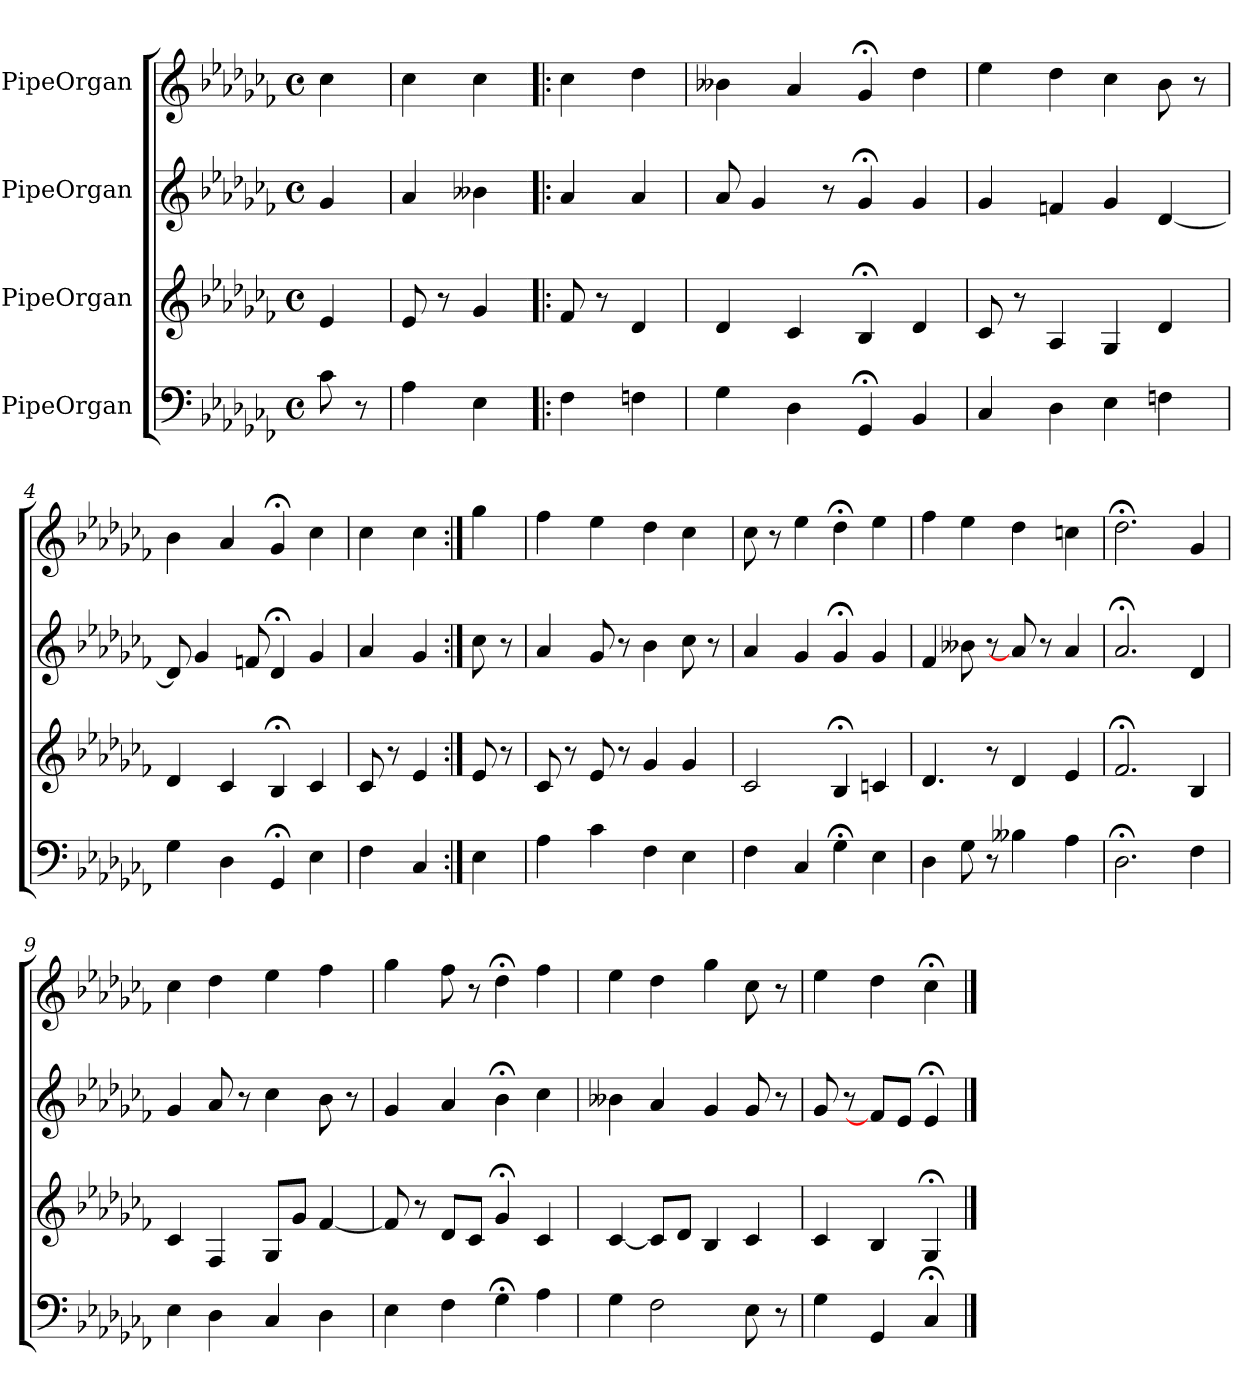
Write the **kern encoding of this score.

**kern	**kern	**kern	**kern
*part4	*part3	*part2	*part1
*staff4	*staff3	*staff2	*staff1
*I"PipeOrgan	*I"PipeOrgan	*I"PipeOrgan	*I"PipeOrgan
*k[b-e-a-d-g-c-f-]	*k[b-e-a-d-g-c-f-]	*k[b-e-a-d-g-c-f-]	*k[b-e-a-d-g-c-f-]
*C-:	*C-:	*C-:	*C-:
*M4/4	*M4/4	*M4/4	*M4/4
*met(c)	*met(c)	*met(c)	*met(c)
*MM60	*MM60	*MM60	*MM60
=	=	=	=
8c-	4e-	4g-	4cc-
8r	.	.	.
=1	=1	=1	=1
4A-	8e-	4a-	4cc-
.	8r	.	.
4E-	4g-	4b--X	4cc-
=!|:	=!|:	=!|:	=!|:
4F-	8f-	4a-	4cc-
.	8r	.	.
4Fn	4d-	4a-	4dd-
=2	=2	=2	=2
4G-	4d-	8a-	4b--X
.	.	4g-	.
4D-	4c-	.	4a-
.	.	8r	.
4GG-;<	4B-;<	4g-;<	4g-;<
4BB-	4d-	4g-	4dd-
=3	=3	=3	=3
4C-	8c-	4g-	4ee-
.	8r	.	.
4D-	4A-	4fn	4dd-
4E-	4G-	4g-	4cc-
4Fn	4d-	[4d-	8b-
.	.	.	8r
=4	=4	=4	=4
4G-	4d-	8d-]	4b-
.	.	4g-	.
4D-	4c-	.	4a-
.	.	8fn	.
4GG-;<	4B-;<	4d-;<	4g-;<
4E-	4c-	4g-	4cc-
=1	=1	=1	=1
4F-	8c-	4a-	4cc-
.	8r	.	.
4C-	4e-	4g-	4cc-
=:|!	=:|!	=:|!	=:|!
4E-	8e-	8cc-	4gg-
.	8r	8r	.
=5	=5	=5	=5
4A-	8c-	4a-	4ff-
.	8r	.	.
4c-	8e-	8g-	4ee-
.	8r	8r	.
4F-	4g-	4b-	4dd-
4E-	4g-	8cc-	4cc-
.	.	8r	.
=6	=6	=6	=6
4F-	2c-	4a-	8cc-
.	.	.	8r
4C-	.	4g-	4ee-
4G-;<	4B-;<	4g-;<	4dd-;<
4E-	4cn	4g-	4ee-
=7	=7	=7	=7
4D-	4.d-	4f-	4ff-
8G-	.	8b--X	4ee-
8r	8r	8r	.
4B--X	4d-	8a-]	4dd-
.	.	8r	.
4A-	4e-	4a-	4ccn
=8	=8	=8	=8
2.D-;<	2.f-;<	2.a-;<	2.dd-;<
4F-	4B-	4d-	4g-
=9	=9	=9	=9
4E-	4c-	4g-	4cc-
4D-	4F-	8a-	4dd-
.	.	8r	.
4C-	8G-L	4cc-	4ee-
.	8g-J	.	.
4D-	[4f-	8b-	4ff-
.	.	8r	.
=10	=10	=10	=10
4E-	8f-]	4g-	4gg-
.	8r	.	.
4F-	8d-L	4a-	8ff-
.	8c-J	.	8r
4G-;<	4g-;<	4b-;<	4dd-;<
4A-	4c-	4cc-	4ff-
=11	=11	=11	=11
4G-	[4c-	4b--X	4ee-
2F-	8c-L]	4a-	4dd-
.	8d-J	.	.
.	4B-	4g-	4gg-
8E-	4c-	8g-	8cc-
8r	.	8r	8r
=12	=12	=12	=12
4G-	4c-	8g-	4ee-
.	.	8r	.
4GG-	4B-	8f-L]	4dd-
.	.	8e-J	.
4C-;<	4G-;<	4e-;<	4cc-;<
==	==	==	==
*-	*-	*-	*-
